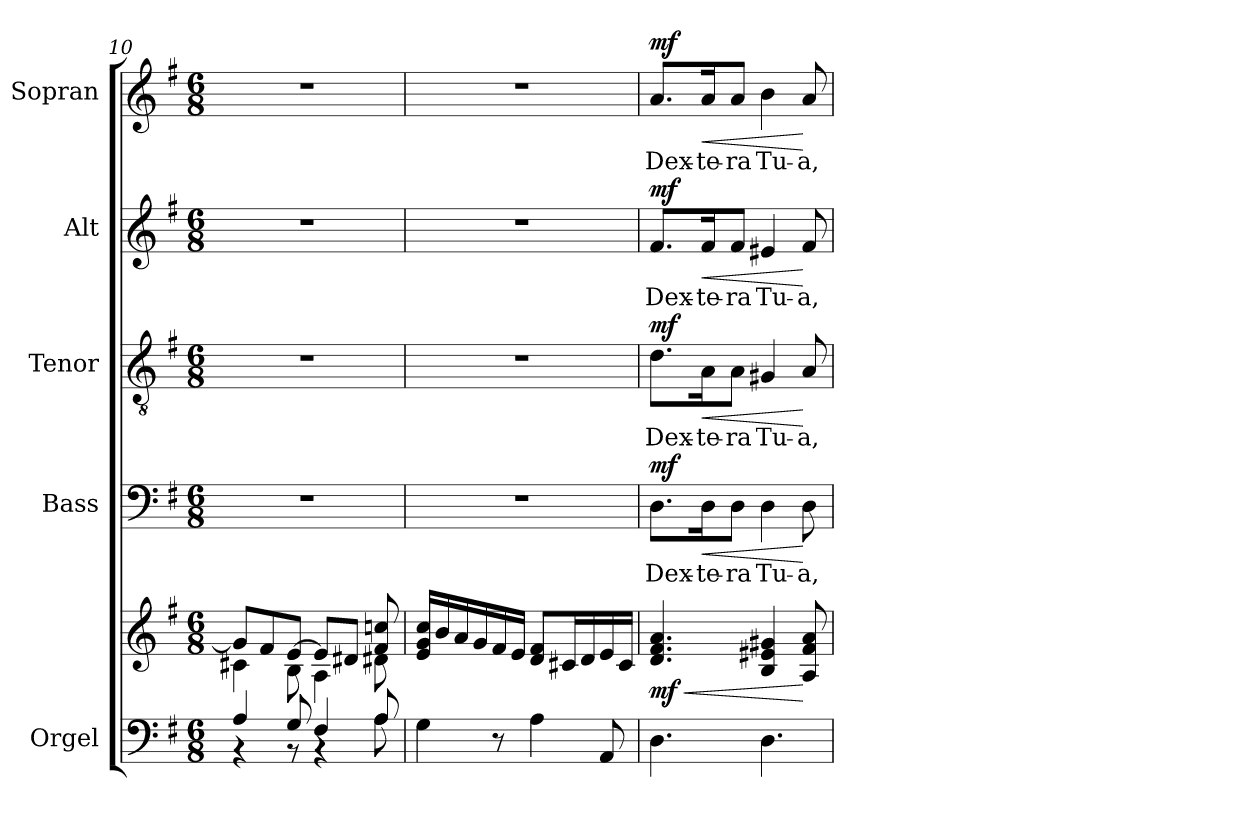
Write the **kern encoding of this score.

**kern	**kern	**dynam	**kern	**text	**dynam	**kern	**text	**dynam	**kern	**text	**dynam	**kern	**text	**dynam
*part5	*part5	*part5	*part4	*part4	*part4	*part3	*part3	*part3	*part2	*part2	*part2	*part1	*part1	*part1
*staff6	*staff5	*staff5/6	*staff4	*staff4	*staff4	*staff3	*staff3	*staff3	*staff2	*staff2	*staff2	*staff1	*staff1	*staff1
*I"Orgel	*	*	*I"Bass	*	*	*I"Tenor	*	*	*I"Alt	*	*	*I"Sopran	*	*
*I'Org.	*	*	*I'B.	*	*	*I'T.	*	*	*I'A.	*	*	*I'S.	*	*
!!LO:PB:g=z
*clefF4	*clefG2	*	*clefF4	*	*	*clefGv2	*	*	*clefG2	*	*	*clefG2	*	*
*k[f#]	*k[f#]	*	*k[f#]	*	*	*k[f#]	*	*	*k[f#]	*	*	*k[f#]	*	*
*G:	*G:	*	*G:	*	*	*G:	*	*	*G:	*	*	*G:	*	*
*M6/8	*M6/8	*	*M6/8	*	*	*M6/8	*	*	*M6/8	*	*	*M6/8	*	*
=10	=10	=10	=10	=10	=10	=10	=10	=10	=10	=10	=10	=10	=10	=10
*^	*^	*	*	*	*	*	*	*	*	*	*	*	*	*
4A/	4rAA	8g/L]	4c#X\	.	2.r	.	.	2.r	.	.	2.r	.	.	2.r	.	.
.	.	8f#/	.	.	.	.	.	.	.	.	.	.	.	.	.	.
8G/	8rAA	[>8e/J	8B\	.	.	.	.	.	.	.	.	.	.	.	.	.
4F#/	4rAA	8e/L]	4A\	.	.	.	.	.	.	.	.	.	.	.	.	.
.	.	8d#X/J	.	.	.	.	.	.	.	.	.	.	.	.	.	.
8A/	8A\	8f#/ 8ccn/	8d#X\	.	.	.	.	.	.	.	.	.	.	.	.	.
*v	*v	*	*	*	*	*	*	*	*	*	*	*	*	*	*	*
*	*v	*v	*	*	*	*	*	*	*	*	*	*	*	*	*
=11	=11	=11	=11	=11	=11	=11	=11	=11	=11	=11	=11	=11	=11	=11
4G\	16e/ 16g/ 16cc/LL	.	2.r	.	.	2.r	.	.	2.r	.	.	2.r	.	.
.	16b/	.	.	.	.	.	.	.	.	.	.	.	.	.
.	16a/	.	.	.	.	.	.	.	.	.	.	.	.	.
.	16g/	.	.	.	.	.	.	.	.	.	.	.	.	.
8r	16f#/	.	.	.	.	.	.	.	.	.	.	.	.	.
.	16e/JJ	.	.	.	.	.	.	.	.	.	.	.	.	.
4A\	8d/ 8f#/L	.	.	.	.	.	.	.	.	.	.	.	.	.
.	16c#X/L	.	.	.	.	.	.	.	.	.	.	.	.	.
.	16d/	.	.	.	.	.	.	.	.	.	.	.	.	.
8AA/	16e/	.	.	.	.	.	.	.	.	.	.	.	.	.
.	16c#/JJ	.	.	.	.	.	.	.	.	.	.	.	.	.
=12	=12	=12	=12	=12	=12	=12	=12	=12	=12	=12	=12	=12	=12	=12
!	!	!LO:HP:b	!	!LO:LY:b	!	!	!LO:LY:b	!	!	!LO:LY:b	!	!	!LO:LY:b	!
!	!	!LO:DY:n=1:b	!	!	!LO:DY:a	!	!	!LO:DY:a	!	!	!LO:DY:a	!	!	!LO:DY:a
4.D\	4.d/ 4.f#/ 4.a/	< mf	8.D\L	Dex-	mf	8.d\L	Dex-	mf	8.f#/L	Dex-	mf	8.a/L	Dex-	mf
!	!	!	!	!LO:LY:b	!LO:HP:b	!	!LO:LY:b	!LO:HP:b	!	!LO:LY:b	!LO:HP:b	!	!LO:LY:b	!LO:HP:b
.	.	.	16D\K	-te-	<	16A\K	-te-	<	16f#/K	-te-	<	16a/K	-te-	<
!	!	!	!	!LO:LY:b	!	!	!LO:LY:b	!	!	!LO:LY:b	!	!	!LO:LY:b	!
.	.	.	8D\J	-ra	.	8A\J	-ra	.	8f#/J	-ra	.	8a/J	-ra	.
!	!	!	!	!LO:LY:b	!	!	!LO:LY:b	!	!	!LO:LY:b	!	!	!LO:LY:b	!
4.D\	4B/ 4e#X/ 4g#X/	.	4D\	Tu-	.	4G#X/	Tu-	.	4e#X/	Tu-	.	4b\	Tu-	.
!	!	!	!	!LO:LY:b	!	!	!LO:LY:b	!	!	!LO:LY:b	!	!	!LO:LY:b	!
.	8A/ 8f#/ 8a/	[	8D\	-a,	[	8A/	-a,	[	8f#/	-a,	[	8a/	-a,	[
=	=	=	=	=	=	=	=	=	=	=	=	=	=	=
*-	*-	*-	*-	*-	*-	*-	*-	*-	*-	*-	*-	*-	*-	*-
